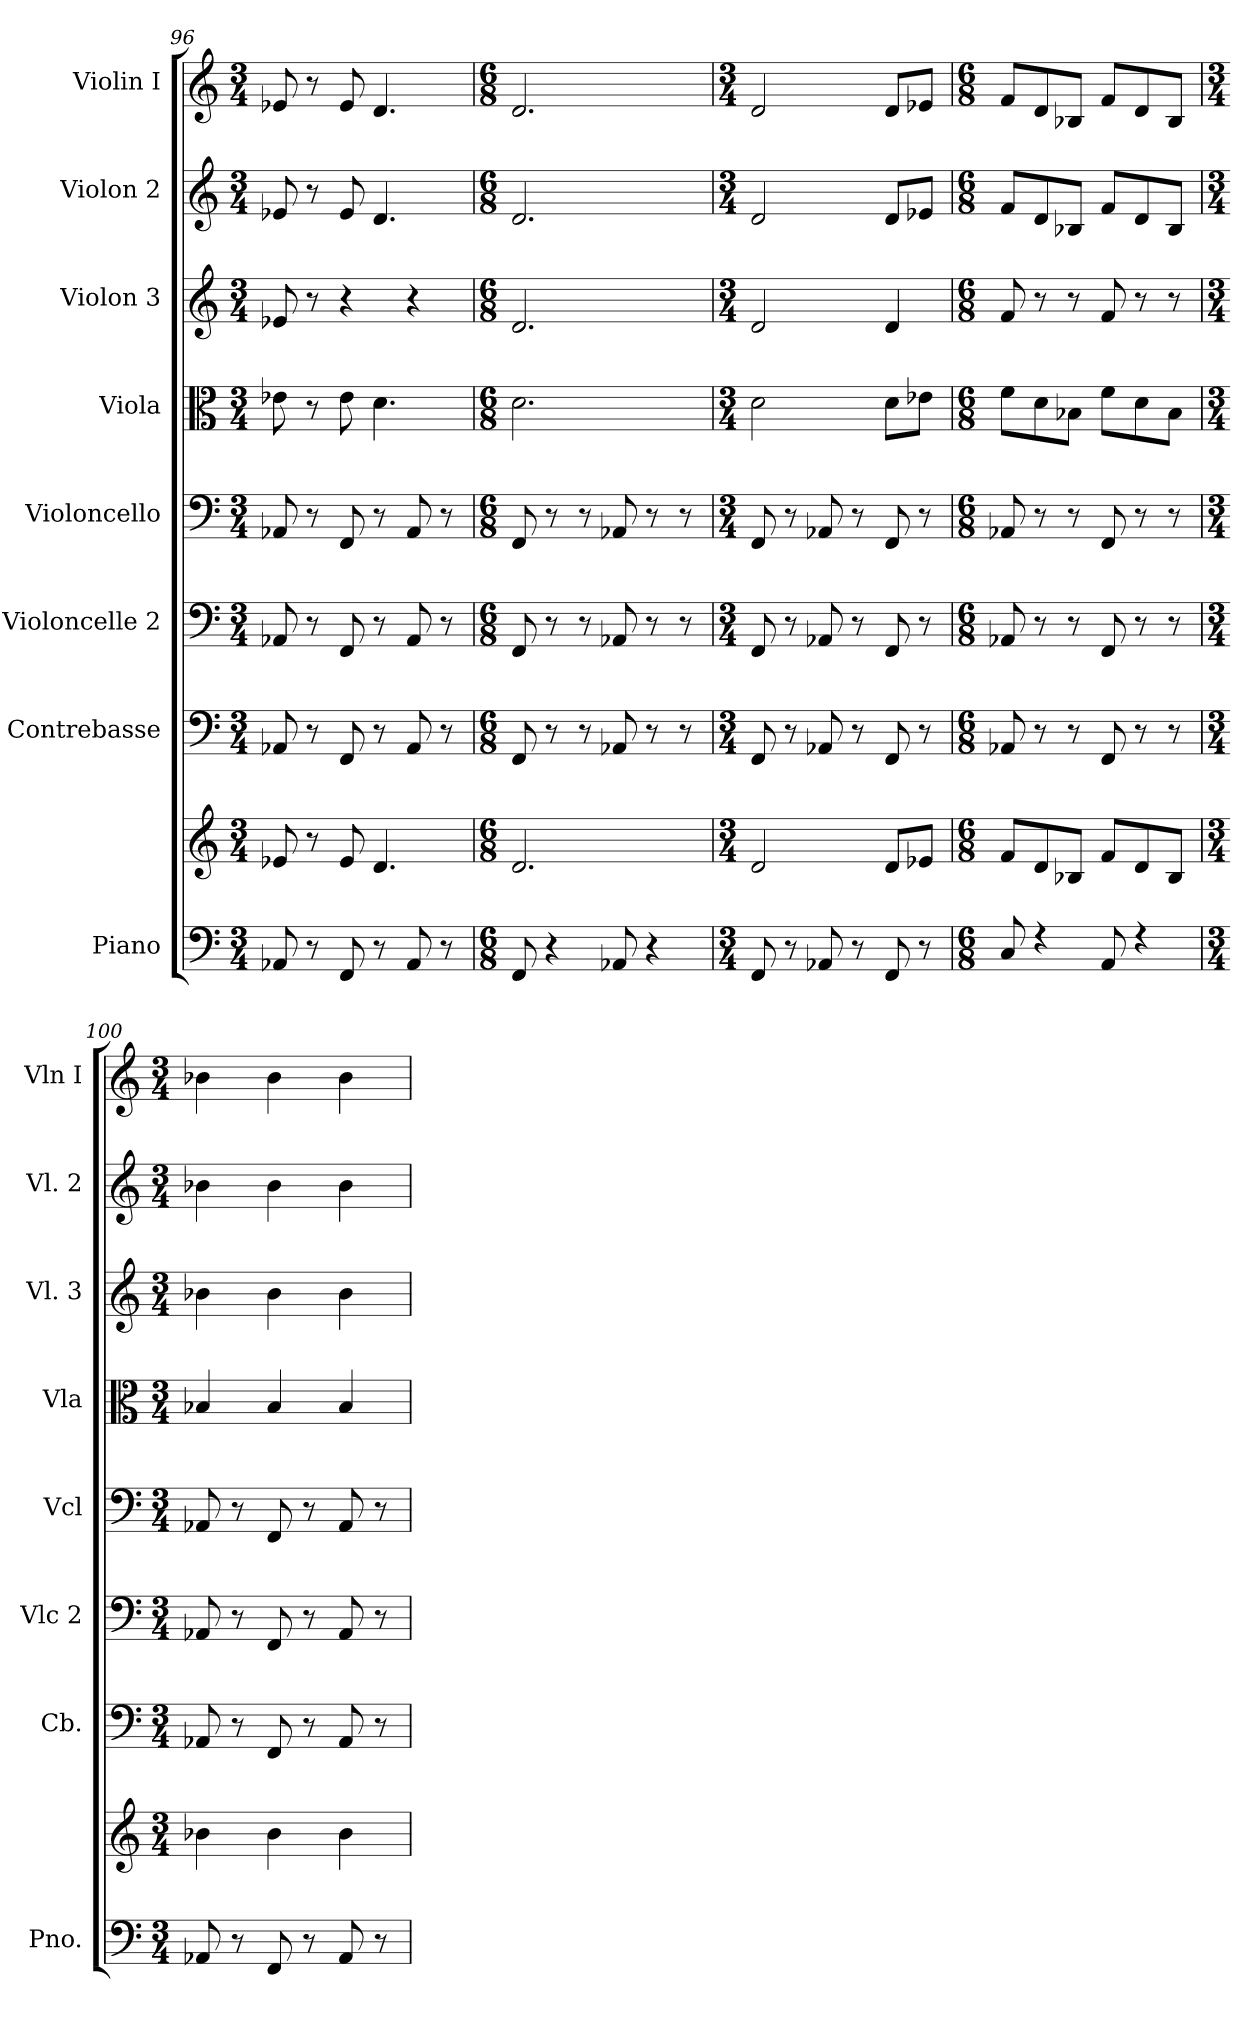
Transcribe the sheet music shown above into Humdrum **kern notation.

**kern	**kern	**kern	**kern	**kern	**kern	**kern	**kern	**kern
*part8	*part8	*part7	*part6	*part5	*part4	*part3	*part2	*part1
*staff9	*staff8	*staff7	*staff6	*staff5	*staff4	*staff3	*staff2	*staff1
*I"Piano	*	*I"Contrebasse	*I"Violoncelle 2	*I"Violoncello	*I"Viola	*I"Violon 3	*I"Violon 2	*I"Violin I
*I'Pno.	*	*I'Cb.	*I'Vlc 2	*I'Vcl	*I'Vla	*I'Vl. 3	*I'Vl. 2	*I'Vln I
*clefF4	*clefG2	*clefF4	*clefF4	*clefF4	*clefC3	*clefG2	*clefG2	*clefG2
*	*	*ITrd7c12	*	*	*	*	*	*
*k[]	*k[]	*k[]	*k[]	*k[]	*k[]	*k[]	*k[]	*k[]
*M3/4	*M3/4	*M3/4	*M3/4	*M3/4	*M3/4	*M3/4	*M3/4	*M3/4
=96	=96	=96	=96	=96	=96	=96	=96	=96
8AA-X/	8e-X/	8AAA-X/	8AA-X/	8AA-X/	8e-X\	8e-X/	8e-X/	8e-X/
8r	8r	8r	8r	8r	8r	8r	8r	8r
8FF/	8e-/	8FFF/	8FF/	8FF/	8e-\	4r	8e-/	8e-/
8r	4.d/	8r	8r	8r	4.d\	.	4.d/	4.d/
8AA-/	.	8AAA-/	8AA-/	8AA-/	.	4r	.	.
8r	.	8r	8r	8r	.	.	.	.
=97	=97	=97	=97	=97	=97	=97	=97	=97
*M6/8	*M6/8	*M6/8	*M6/8	*M6/8	*M6/8	*M6/8	*M6/8	*M6/8
8FF/	2.d/	8FFF/	8FF/	8FF/	2.d\	2.d/	2.d/	2.d/
4r	.	8r	8r	8r	.	.	.	.
.	.	8r	8r	8r	.	.	.	.
8AA-X/	.	8AAA-X/	8AA-X/	8AA-X/	.	.	.	.
4r	.	8r	8r	8r	.	.	.	.
.	.	8r	8r	8r	.	.	.	.
!!LO:PB:g=z
=98	=98	=98	=98	=98	=98	=98	=98	=98
*M3/4	*M3/4	*M3/4	*M3/4	*M3/4	*M3/4	*M3/4	*M3/4	*M3/4
8FF/	2d/	8FFF/	8FF/	8FF/	2d\	2d/	2d/	2d/
8r	.	8r	8r	8r	.	.	.	.
8AA-X/	.	8AAA-X/	8AA-X/	8AA-X/	.	.	.	.
8r	.	8r	8r	8r	.	.	.	.
8FF/	8d/L	8FFF/	8FF/	8FF/	8d\L	4d/	8d/L	8d/L
8r	8e-X/J	8r	8r	8r	8e-X\J	.	8e-X/J	8e-X/J
=99	=99	=99	=99	=99	=99	=99	=99	=99
*M6/8	*M6/8	*M6/8	*M6/8	*M6/8	*M6/8	*M6/8	*M6/8	*M6/8
8C/	8f/L	8AAA-X/	8AA-X/	8AA-X/	8f\L	8f/	8f/L	8f/L
4rF	8d/	8r	8r	8r	8d\	8r	8d/	8d/
.	8B-X/J	8r	8r	8r	8B-X\J	8r	8B-X/J	8B-X/J
8AA/	8f/L	8FFF/	8FF/	8FF/	8f\L	8f/	8f/L	8f/L
4rF	8d/	8r	8r	8r	8d\	8r	8d/	8d/
.	8B-/J	8r	8r	8r	8B-\J	8r	8B-/J	8B-/J
=100	=100	=100	=100	=100	=100	=100	=100	=100
*M3/4	*M3/4	*M3/4	*M3/4	*M3/4	*M3/4	*M3/4	*M3/4	*M3/4
8AA-X/	4b-X\	8AAA-X/	8AA-X/	8AA-X/	4B-X/	4b-X\	4b-X\	4b-X\
8r	.	8r	8r	8r	.	.	.	.
8FF/	4b-\	8FFF/	8FF/	8FF/	4B-/	4b-\	4b-\	4b-\
8r	.	8r	8r	8r	.	.	.	.
8AA-/	4b-\	8AAA-/	8AA-/	8AA-/	4B-/	4b-\	4b-\	4b-\
8r	.	8r	8r	8r	.	.	.	.
=	=	=	=	=	=	=	=	=
*-	*-	*-	*-	*-	*-	*-	*-	*-
